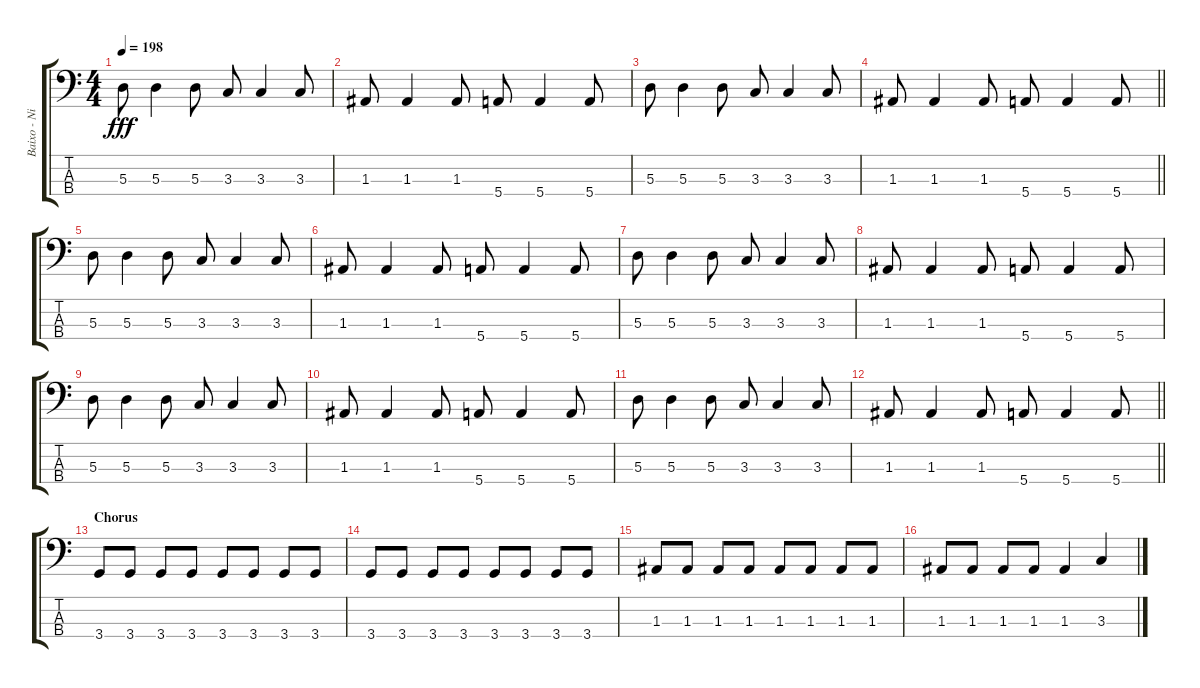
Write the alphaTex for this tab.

\track ("Baixo - Nikola" "Baixo - Ni") {instrument electricbasspick}
\staff {score tabs}
\tuning (G2 D2 A1 E1) {hide}
\ts (4 4)
\tempo 198
\clef f4
\ks c
5.3.8{dy fff} 5.3.4 5.3.8 3.3.8 3.3.4 3.3.8 |
1.3.8 1.3.4 1.3.8 5.4.8 5.4.4 5.4.8 |
5.3.8 5.3.4 5.3.8 3.3.8 3.3.4 3.3.8 |
\barLineRight lightlight
1.3.8 1.3.4 1.3.8 5.4.8 5.4.4 5.4.8 |
5.3.8 5.3.4 5.3.8 3.3.8 3.3.4 3.3.8 |
1.3.8 1.3.4 1.3.8 5.4.8 5.4.4 5.4.8 |
5.3.8 5.3.4 5.3.8 3.3.8 3.3.4 3.3.8 |
1.3.8 1.3.4 1.3.8 5.4.8 5.4.4 5.4.8 |
5.3.8 5.3.4 5.3.8 3.3.8 3.3.4 3.3.8 |
1.3.8 1.3.4 1.3.8 5.4.8 5.4.4 5.4.8 |
5.3.8 5.3.4 5.3.8 3.3.8 3.3.4 3.3.8 |
\barLineRight lightlight
1.3.8 1.3.4 1.3.8 5.4.8 5.4.4 5.4.8 |
\section ("" "Chorus")
3.4.8 3.4.8 3.4.8 3.4.8 3.4.8 3.4.8 3.4.8 3.4.8 |
3.4.8 3.4.8 3.4.8 3.4.8 3.4.8 3.4.8 3.4.8 3.4.8 |
1.3.8 1.3.8 1.3.8 1.3.8 1.3.8 1.3.8 1.3.8 1.3.8 |
1.3.8 1.3.8 1.3.8 1.3.8 1.3.4 3.3.4
